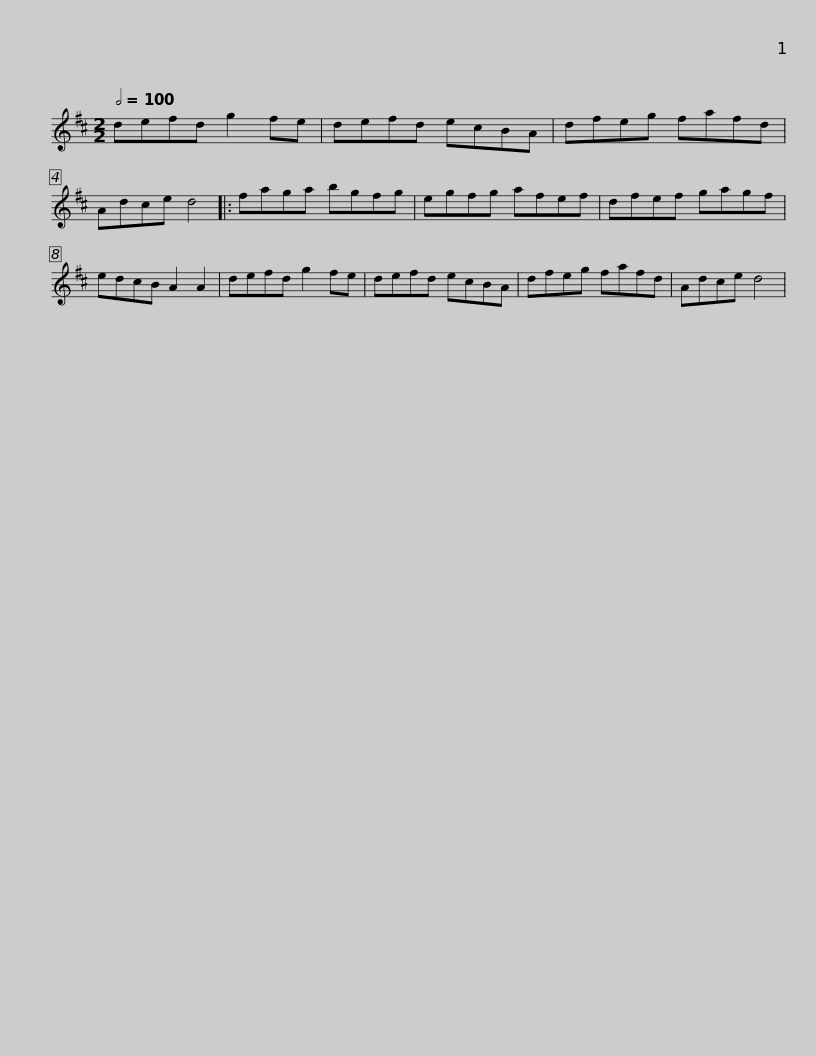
X:1
L:1/8
Q:1/2=100
M:2/2
I:linebreak $
K:D
V:1 treble
V:1
 defd g2 fe | defd ecBA | dfeg fafd | Adce d4 |: faga bgfg |$ %5
 egfg afef | dfef gagf | edcB A2 A2 | defd g2 fe | defd ecBA | %10
 dfeg fafd |$ Adce d4 | %12
